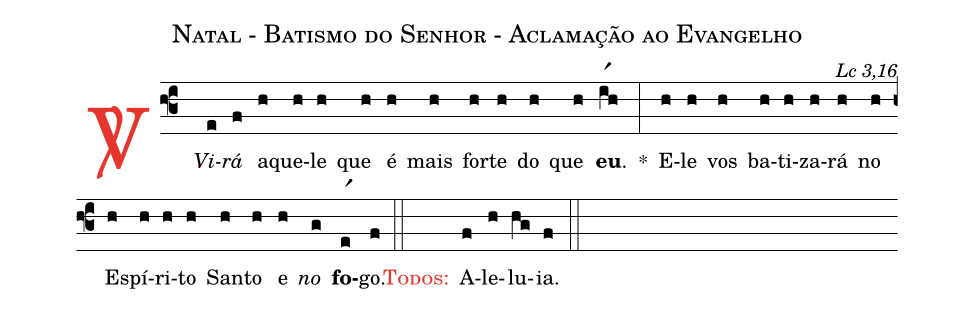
name: Natal - Batismo do Senhor - Aclamação ao Evangelho;
commentary: Lc 3,16;
%%
(f3)

<c><sp>V/</sp>.</c>() <i>Vi</i>(e)<i>rá</i>(f) a(h)que(h)le(h) que(h) é(h) mais(h) for(h)te(h) do(h) que(h) <b>eu</b>.(ir1h) *(:) E(h)le(h) vos(h) ba(h)ti(h)za(h)rá(h) no(h) Es(h)pí(h)ri(h)to(h) San(h)to(h) e(h) <i>no</i>(g) <b>fo</b>(er1)go.(f)

(::)

<c><sc>Todos</sc>:</c>() A(f)le(h)lu(hg)ia.(f)

(::)
